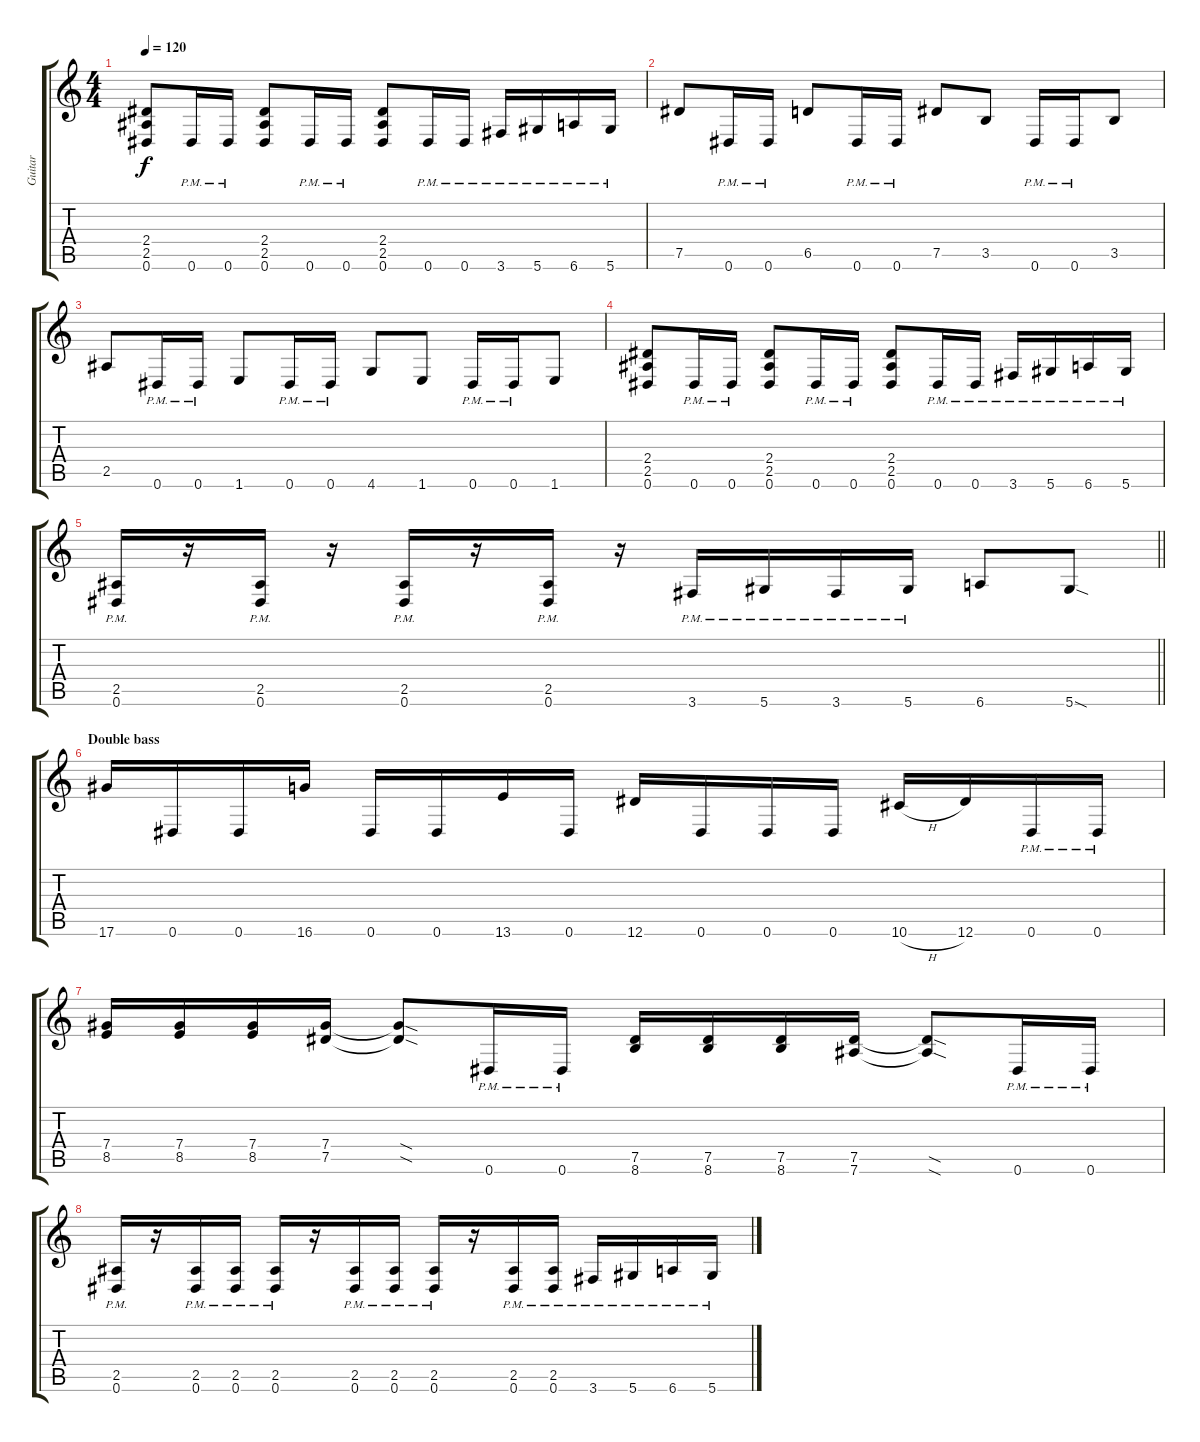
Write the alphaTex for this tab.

\track ("Guitar" "Guitar") {instrument distortionguitar}
\staff {score tabs}
\tuning (Eb4 Bb3 Gb3 Db3 Ab2 Eb2) {hide}
\ts (4 4)
\tempo 120
\clef g2
\ks c
(2.4 2.5 0.6).8{dy f} 0.6{pm}.16 0.6{pm}.16 (2.4 2.5 0.6).8 0.6{pm}.16 0.6{pm}.16 (2.4 2.5 0.6).8 0.6{pm}.16 0.6{pm}.16 3.6{pm}.16 5.6{pm}.16 6.6{pm}.16 5.6{pm}.16 |
7.5.8 0.6{pm}.16 0.6{pm}.16 6.5.8 0.6{pm}.16 0.6{pm}.16 7.5.8 3.5.8 0.6{pm}.16 0.6{pm}.16 3.5.8 |
2.5.8 0.6{pm}.16 0.6{pm}.16 1.6.8 0.6{pm}.16 0.6{pm}.16 4.6.8 1.6.8 0.6{pm}.16 0.6{pm}.16 1.6.8 |
(2.4 2.5 0.6).8 0.6{pm}.16 0.6{pm}.16 (2.4 2.5 0.6).8 0.6{pm}.16 0.6{pm}.16 (2.4 2.5 0.6).8 0.6{pm}.16 0.6{pm}.16 3.6{pm}.16 5.6{pm}.16 6.6{pm}.16 5.6{pm}.16 |
\barLineRight lightlight
(2.5{pm} 0.6{pm}).16 r.16 (2.5{pm} 0.6{pm}).16 r.16 (2.5{pm} 0.6{pm}).16 r.16 (2.5{pm} 0.6{pm}).16 r.16 3.6{pm}.16 5.6{pm}.16 3.6{pm}.16 5.6{pm}.16 6.6.8 5.6{sod}.8 |
\section ("" "Double bass")
17.6.16 0.6.16 0.6.16 16.6.16 0.6.16 0.6.16 13.6.16 0.6.16 12.6.16 0.6.16 0.6.16 0.6.16 10.6{h}.16 12.6.16 0.6{pm}.16 0.6{pm}.16 |
(7.4 8.5).16 (7.4 8.5).16 (7.4 8.5).16 (7.4 7.5).16 (7.4{sod t} 7.5{sod t}).8 0.6{pm}.16 0.6{pm}.16 (7.5 8.6).16 (7.5 8.6).16 (7.5 8.6).16 (7.5 7.6).16 (7.5{sod t} 7.6{sod t}).8 0.6{pm}.16 0.6{pm}.16 |
(2.5{pm} 0.6{pm}).16 r.16 (2.5{pm} 0.6{pm}).16 (2.5{pm} 0.6{pm}).16 (2.5{pm} 0.6{pm}).16 r.16 (2.5{pm} 0.6{pm}).16 (2.5{pm} 0.6{pm}).16 (2.5{pm} 0.6{pm}).16 r.16 (2.5{pm} 0.6{pm}).16 (2.5{pm} 0.6{pm}).16 3.6{pm}.16 5.6{pm}.16 6.6{pm}.16 5.6{pm}.16
